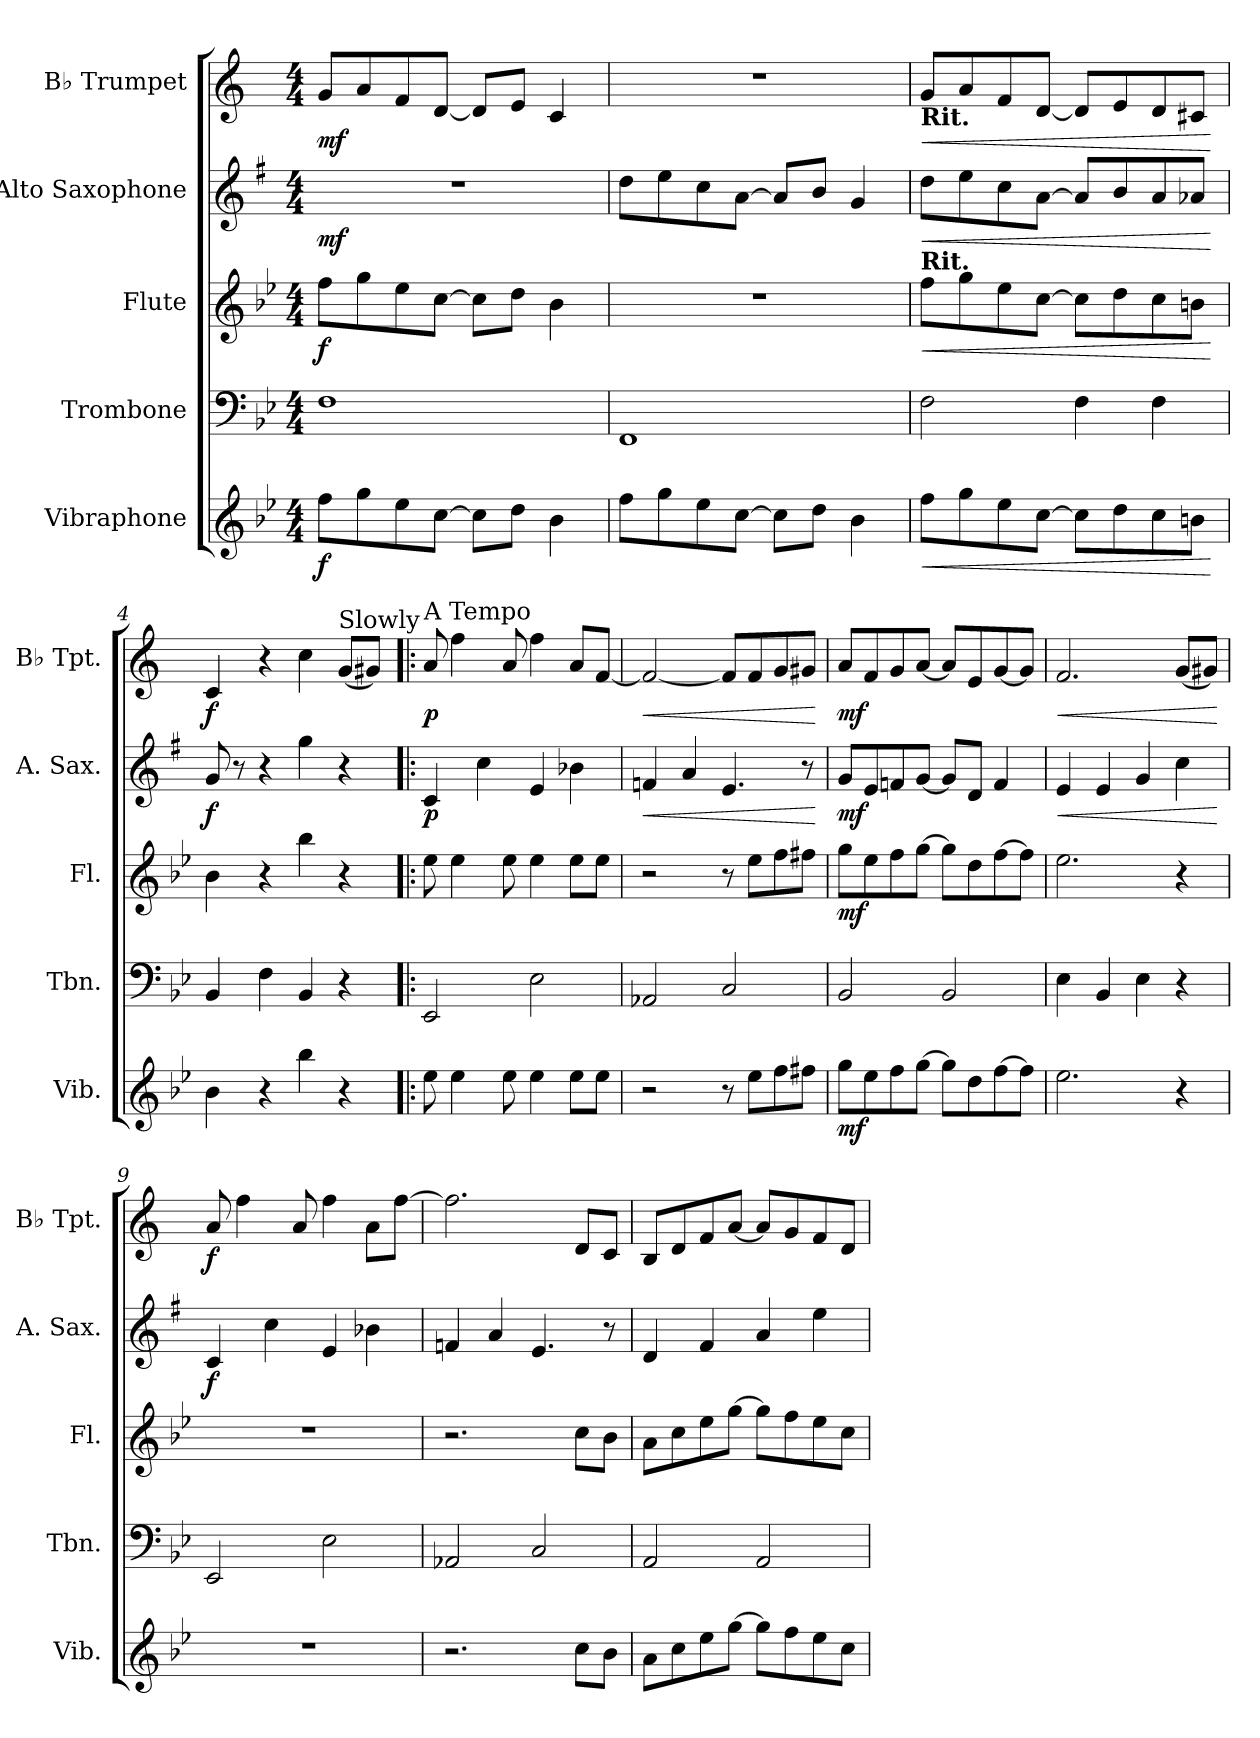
**kern	**dynam	**kern	**kern	**dynam	**kern	**dynam	**kern	**dynam
*part5	*part5	*part4	*part3	*part3	*part2	*part2	*part1	*part1
*staff5	*staff5	*staff4	*staff3	*staff3	*staff2	*staff2	*staff1	*staff1
*I"Vibraphone	*	*I"Trombone	*I"Flute	*	*I"Alto Saxophone	*	*I"B♭ Trumpet	*
*I'Vib.	*	*I'Tbn.	*I'Fl.	*	*I'A. Sax.	*	*I'B♭ Tpt.	*
*clefG2	*	*clefF4	*clefG2	*	*clefG2	*	*clefG2	*
*	*	*	*	*	*ITrd5c9	*	*ITrd1c2	*
*k[b-e-]	*	*k[b-e-]	*k[b-e-]	*	*k[b-e-]	*	*k[b-e-]	*
*M4/4	*	*M4/4	*M4/4	*	*M4/4	*	*M4/4	*
*MM168	*	*MM168	*MM168	*	*MM168	*	*MM168	*
=1	=1	=1	=1	=1	=1	=1	=1	=1
!	!LO:DY:b	!	!	!LO:DY:b	!	!LO:DY:b	!	!LO:DY:b
8ff\L	f	1F	8ff\L	f	1r	mf	8f/L	mf
8gg\	.	.	8gg\	.	.	.	8g/	.
8ee-\	.	.	8ee-\	.	.	.	8e-/	.
[8cc\J	.	.	[8cc\J	.	.	.	[8c/J	.
8cc\L]	.	.	8cc\L]	.	.	.	8c/L]	.
8dd\J	.	.	8dd\J	.	.	.	8d/J	.
4b-\	.	.	4b-\	.	.	.	4B-/	.
=2	=2	=2	=2	=2	=2	=2	=2	=2
8ff\L	.	1FF	1r	.	8f\L	.	1r	.
8gg\	.	.	.	.	8g\	.	.	.
8ee-\	.	.	.	.	8e-\	.	.	.
[8cc\J	.	.	.	.	[8c\J	.	.	.
8cc\L]	.	.	.	.	8c/L]	.	.	.
8dd\J	.	.	.	.	8d/J	.	.	.
4b-\	.	.	.	.	4B-/	.	.	.
=3	=3	=3	=3	=3	=3	=3	=3	=3
!	!	!	!	!	!	!	!LO:TX:b:B:t=Rit.	!
!	!	!	!	!	!LO:TX:b:B:t=Rit.	!	!	!
!	!LO:HP:b	!	!	!LO:HP:b	!	!LO:HP:b	!	!LO:HP:b
8ff\L	<	2F\	8ff\L	<	8f\L	<	8f/L	<
8gg\	.	.	8gg\	.	8g\	.	8g/	.
8ee-\	.	.	8ee-\	.	8e-\	.	8e-/	.
[8cc\J	.	.	[8cc\J	.	[8c\J	.	[8c/J	.
8cc\L]	.	4F\	8cc\L]	.	8c/L]	.	8c/L]	.
8dd\	.	.	8dd\	.	8d/	.	8d/	.
8cc\	.	4F\	8cc\	.	8c/	.	8c/	.
8bn\J	.	.	8bn\J	.	8c-X/J	.	8Bn/J	.
.	[	.	.	[	.	[	.	[
=4	=4	=4	=4	=4	=4	=4	=4	=4
!	!LO:DY:b	!	!	!	!	!	!	!
!	!LO:DY:n=1:b	!	!	!LO:DY:b	!	!	!	!
!	!	!	!	!LO:DY:n=1:b	!	!LO:DY:b	!	!LO:DY:b
4b-\	f other-dynamics	4BB-/	4b-\	f other-dynamics	8B-/	f	4B-/	f
.	.	.	.	.	8r	.	.	.
4r	.	4F\	4r	.	4r	.	4r	.
4bb-\	.	4BB-/	4bb-\	.	4b-\	.	4b-\	.
!	!	!	!	!	!	!	!LO:TX:t=Slowly	!
4r	.	4r	4r	.	4r	.	(<8f/L	.
.	.	.	.	.	.	.	8f#X/J)	.
!!LO:LB:g=z
=5!|:	=5!|:	=5!|:	=5!|:	=5!|:	=5!|:	=5!|:	=5!|:	=5!|:
!	!	!	!	!	!	!	!LO:TX:t=A Tempo	!
!	!	!	!	!	!	!LO:DY:b	!	!LO:DY:b
8ee-\	.	2EE-/	8ee-\	.	4E-/	p	8g/	p
4ee-\	.	.	4ee-\	.	.	.	4ee-\	.
.	.	.	.	.	4e-\	.	.	.
8ee-\	.	.	8ee-\	.	.	.	8g/	.
4ee-\	.	2E-\	4ee-\	.	4G/	.	4ee-\	.
8ee-\L	.	.	8ee-\L	.	4d-X\	.	8g/L	.
8ee-\J	.	.	8ee-\J	.	.	.	[8e-/J	.
=6	=6	=6	=6	=6	=6	=6	=6	=6
!	!	!	!	!	!	!LO:HP:b	!	!LO:HP:b
2r	.	2AA-X/	2r	.	4A-X/	<	2e-/_	<
.	.	.	.	.	4c/	.	.	.
8r	.	2C/	8r	.	4.G/	.	8e-/L]	.
8ee-\L	.	.	8ee-\L	.	.	.	8e-/	.
8ff\	.	.	8ff\	.	.	.	8f/	.
8ff#X\J	.	.	8ff#X\J	.	8r	.	8f#X/J	.
.	.	.	.	.	.	[	.	[
=7	=7	=7	=7	=7	=7	=7	=7	=7
!	!LO:DY:b	!	!	!LO:DY:b	!	!LO:DY:b	!	!LO:DY:b
8gg\L	mf	2BB-/	8gg\L	mf	8B-/L	mf	8g/L	mf
8ee-\	.	.	8ee-\	.	8G/	.	8e-/	.
8ff\	.	.	8ff\	.	8A-X/	.	8f/	.
[8gg\J	.	.	[8gg\J	.	[8B-/J	.	[8g/J	.
8gg\L]	.	2BB-/	8gg\L]	.	8B-/L]	.	8g/L]	.
8dd\	.	.	8dd\	.	8F/J	.	8d/	.
[8ff\	.	.	[8ff\	.	4A-/	.	[8f/	.
8ff\J]	.	.	8ff\J]	.	.	.	8f/J]	.
=8	=8	=8	=8	=8	=8	=8	=8	=8
!	!	!	!	!	!	!LO:HP:b	!	!LO:HP:b
2.ee-\	.	4E-\	2.ee-\	.	4G/	<	2.e-/	<
.	.	4BB-/	.	.	4G/	.	.	.
.	.	4E-\	.	.	4B-/	.	.	.
4r	.	4r	4r	.	4e-\	.	(<8f/L	.
.	.	.	.	.	.	.	8f#X/J)	.
.	.	.	.	.	.	[	.	[
=9	=9	=9	=9	=9	=9	=9	=9	=9
!	!	!	!	!	!	!LO:DY:b	!	!LO:DY:b
1r	.	2EE-/	1r	.	4E-/	f	8g/	f
.	.	.	.	.	.	.	4ee-\	.
.	.	.	.	.	4e-\	.	.	.
.	.	.	.	.	.	.	8g/	.
.	.	2E-\	.	.	4G/	.	4ee-\	.
.	.	.	.	.	4d-X\	.	8g\L	.
.	.	.	.	.	.	.	[8ee-\J	.
!!LO:PB:g=z
=10	=10	=10	=10	=10	=10	=10	=10	=10
2.r	.	2AA-X/	2.r	.	4A-X/	.	2.ee-\]	.
.	.	.	.	.	4c/	.	.	.
.	.	2C/	.	.	4.G/	.	.	.
8cc\L	.	.	8cc\L	.	.	.	8c/L	.
8b-\J	.	.	8b-\J	.	8r	.	8B-/J	.
=11	=11	=11	=11	=11	=11	=11	=11	=11
8a\L	.	2AA/	8a\L	.	4F/	.	8A/L	.
8cc\	.	.	8cc\	.	.	.	8c/	.
8ee-\	.	.	8ee-\	.	4A/	.	8e-/	.
[8gg\J	.	.	[8gg\J	.	.	.	[8g/J	.
8gg\L]	.	2AA/	8gg\L]	.	4c/	.	8g/L]	.
8ff\	.	.	8ff\	.	.	.	8f/	.
8ee-\	.	.	8ee-\	.	4g\	.	8e-/	.
8cc\J	.	.	8cc\J	.	.	.	8c/J	.
=	=	=	=	=	=	=	=	=
*-	*-	*-	*-	*-	*-	*-	*-	*-
